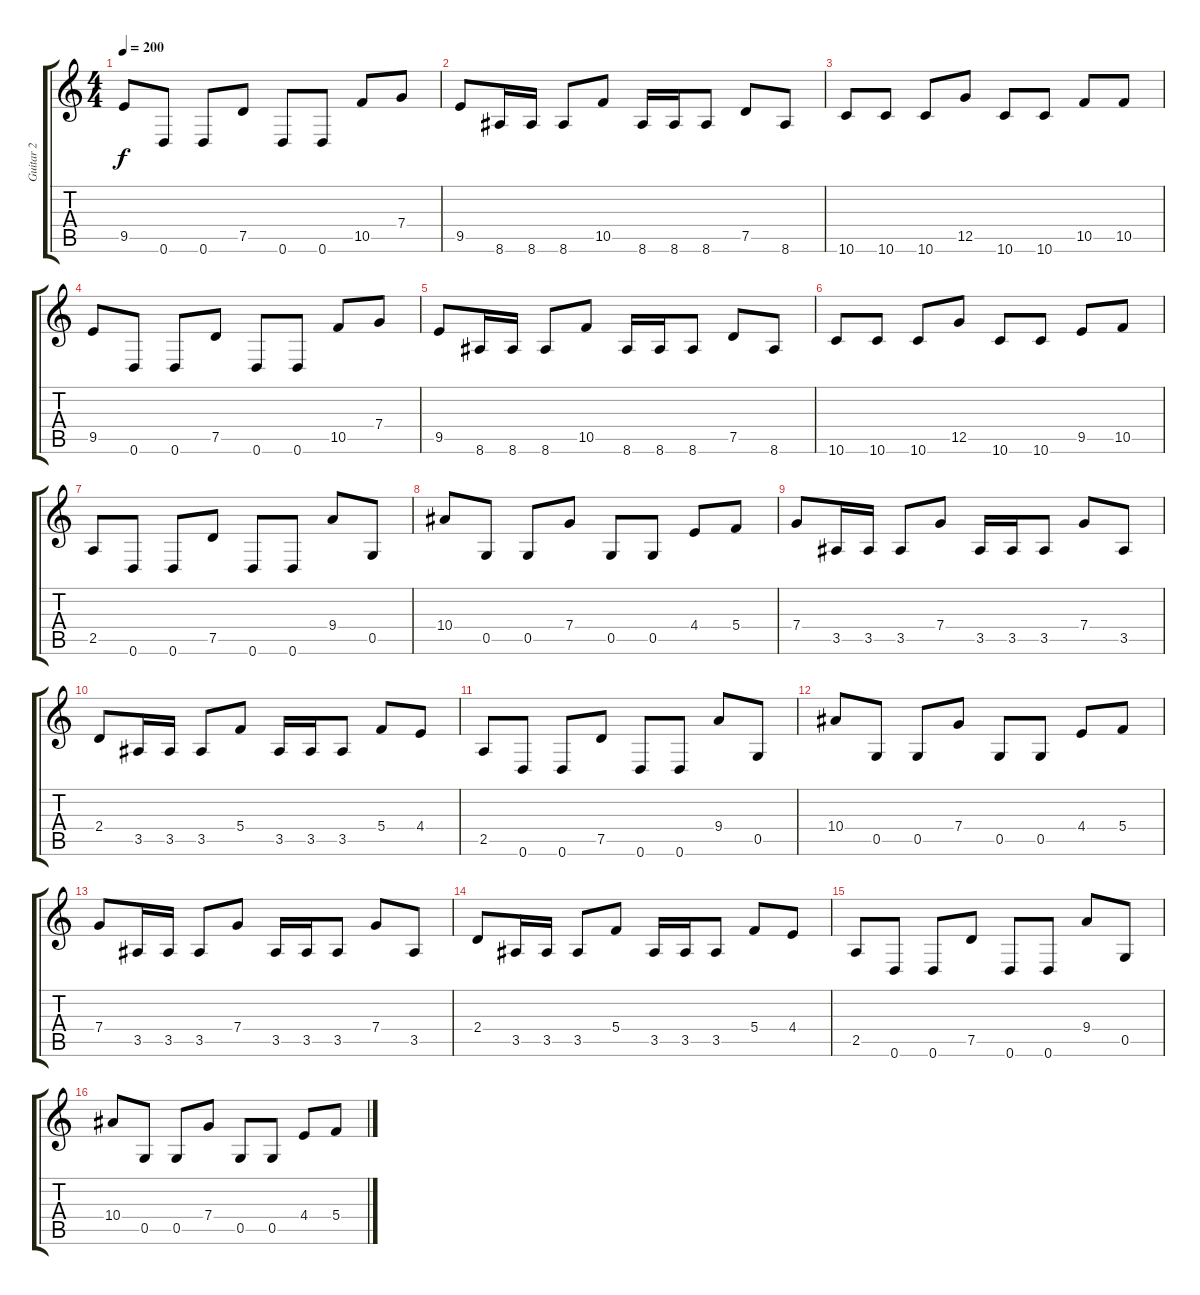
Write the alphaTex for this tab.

\track ("Guitar 2" "Guitar 2") {instrument distortionguitar}
\staff {score tabs}
\tuning (D3 A3 F3 C3 G2 D2) {hide}
\ts (4 4)
\tempo 200
\clef g2
\ks c
9.5.8{dy f} 0.6.8 0.6.8 7.5.8 0.6.8 0.6.8 10.5.8 7.4.8 |
9.5.8 8.6.16 8.6.16 8.6.8 10.5.8 8.6.16 8.6.16 8.6.8 7.5.8 8.6.8 |
10.6.8 10.6.8 10.6.8 12.5.8 10.6.8 10.6.8 10.5.8 10.5.8 |
9.5.8 0.6.8 0.6.8 7.5.8 0.6.8 0.6.8 10.5.8 7.4.8 |
9.5.8 8.6.16 8.6.16 8.6.8 10.5.8 8.6.16 8.6.16 8.6.8 7.5.8 8.6.8 |
10.6.8 10.6.8 10.6.8 12.5.8 10.6.8 10.6.8 9.5.8 10.5.8 |
2.5.8 0.6.8 0.6.8 7.5.8 0.6.8 0.6.8 9.4.8 0.5.8 |
10.4.8 0.5.8 0.5.8 7.4.8 0.5.8 0.5.8 4.4.8 5.4.8 |
7.4.8 3.5.16 3.5.16 3.5.8 7.4.8 3.5.16 3.5.16 3.5.8 7.4.8 3.5.8 |
2.4.8 3.5.16 3.5.16 3.5.8 5.4.8 3.5.16 3.5.16 3.5.8 5.4.8 4.4.8 |
2.5.8 0.6.8 0.6.8 7.5.8 0.6.8 0.6.8 9.4.8 0.5.8 |
10.4.8 0.5.8 0.5.8 7.4.8 0.5.8 0.5.8 4.4.8 5.4.8 |
7.4.8 3.5.16 3.5.16 3.5.8 7.4.8 3.5.16 3.5.16 3.5.8 7.4.8 3.5.8 |
2.4.8 3.5.16 3.5.16 3.5.8 5.4.8 3.5.16 3.5.16 3.5.8 5.4.8 4.4.8 |
2.5.8 0.6.8 0.6.8 7.5.8 0.6.8 0.6.8 9.4.8 0.5.8 |
10.4.8 0.5.8 0.5.8 7.4.8 0.5.8 0.5.8 4.4.8 5.4.8
